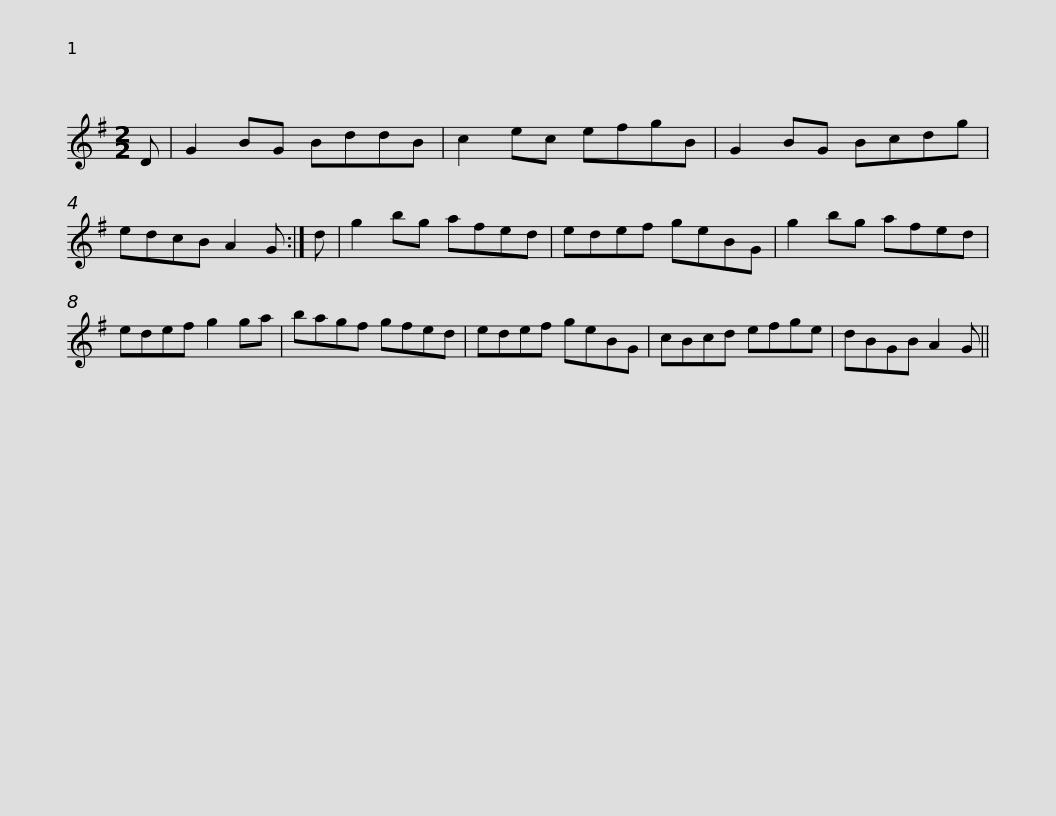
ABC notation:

X:1
L:1/8
M:2/2
I:linebreak $
K:G
V:1 treble
V:1
 D | G2 BG BddB | c2 ec efgB | G2 BG Bcdg | edcB A2 G :| %5
 d | g2 bg afed |$ edef geBG | g2 bg afed | edef g2 ga | %10
 bagf gfed | edef geBG |$ cBcd efge | dBGB A2 G || %14
